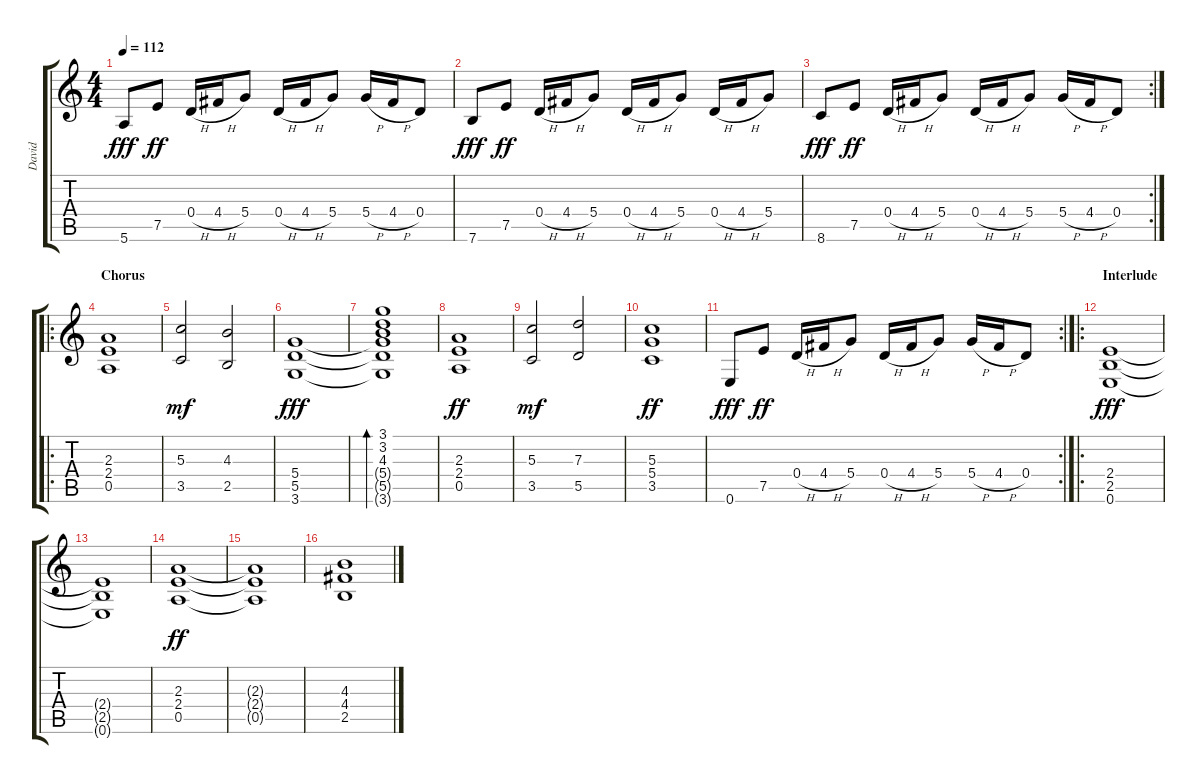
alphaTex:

\track ("David" "David") {instrument distortionguitar}
\staff {score tabs}
\tuning (E4 B3 G3 D3 A2 E2) {hide}
\ts (4 4)
\tempo 112
\clef g2
\ks c
5.6.8{dy fff} 7.5.8{dy ff} 0.4{h}.16 4.4{h}.16 5.4.8 0.4{h}.16 4.4{h}.16 5.4.8 5.4{h}.16 4.4{h}.16 0.4.8 |
7.6.8{dy fff} 7.5.8{dy ff} 0.4{h}.16 4.4{h}.16 5.4.8 0.4{h}.16 4.4{h}.16 5.4.8 0.4{h}.16 4.4{h}.16 5.4.8 |
\rc 2
8.6.8{dy fff} 7.5.8{dy ff} 0.4{h}.16 4.4{h}.16 5.4.8 0.4{h}.16 4.4{h}.16 5.4.8 5.4{h}.16 4.4{h}.16 0.4.8 |
\ro
\section ("" "Chorus")
(2.3 2.4 0.5).1 |
(5.3 3.5).2{dy mf} (4.3 2.5).2 |
(5.4 5.5 3.6).1{dy fff} |
(3.1 3.2 4.3 5.4{t} 5.5{t} 3.6{t}).1{bd 240} |
(2.3 2.4 0.5).1{dy ff} |
(5.3 3.5).2{dy mf} (7.3 5.5).2 |
(5.3 5.4 3.5).1{dy ff} |
\rc 2
0.6.8{dy fff} 7.5.8{dy ff} 0.4{h}.16 4.4{h}.16 5.4.8 0.4{h}.16 4.4{h}.16 5.4.8 5.4{h}.16 4.4{h}.16 0.4.8 |
\ro
\section ("" "Interlude")
(2.4 2.5 0.6).1{dy fff} |
(2.4{t} 2.5{t} 0.6{t}).1 |
(2.3 2.4 0.5).1{dy ff} |
(2.3{t} 2.4{t} 0.5{t}).1 |
(4.3 4.4 2.5).1
